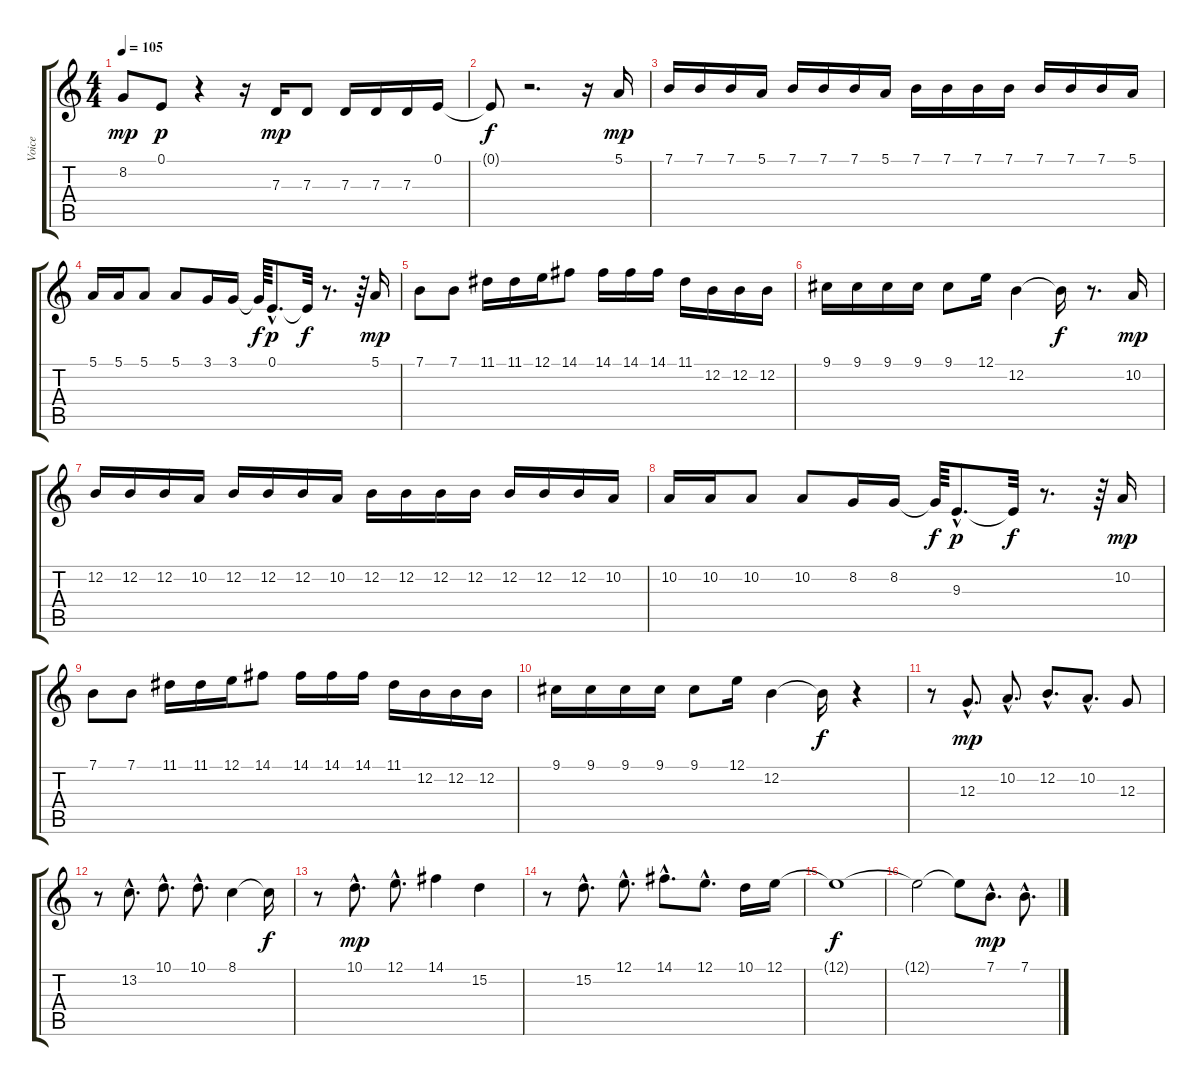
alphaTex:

\track ("Voice" "Voice") {instrument synthvoice}
\staff {score tabs}
\tuning (E4 B3 G3 D3 A2 E2) {hide}
\ts (4 4)
\tempo 105
\clef g2
\ks c
8.2.8{dy mp} 0.1.8{dy p} r.4 r.16 7.3.16{dy mp} 7.3.8 7.3.16 7.3.16 7.3.16 0.1.16 |
0.1{t}.8{dy f} r.2{d} r.16 5.1.16{dy mp} |
7.1.16 7.1.16 7.1.16 5.1.16 7.1.16 7.1.16 7.1.16 5.1.16 7.1.16 7.1.16 7.1.16 7.1.16 7.1.16 7.1.16 7.1.16 5.1.16 |
5.1.16 5.1.16 5.1.8 5.1.8 3.1.16 3.1.16 3.1{t}.64{dy f} 0.1{hac}.8{d dy p} 0.1{t}.32{dy f} r.8{d} r.64 5.1.16{dy mp} |
7.1.8 7.1.8 11.1.16 11.1.16 12.1.16 14.1.8 14.1.16 14.1.16 14.1.16 11.1.16 12.2.16 12.2.16 12.2.16 |
9.1.16 9.1.16 9.1.16 9.1.16 9.1.8 12.1.16 12.2.4 12.2{t}.16{dy f} r.8{d} 10.2.16{dy mp} |
12.2.16 12.2.16 12.2.16 10.2.16 12.2.16 12.2.16 12.2.16 10.2.16 12.2.16 12.2.16 12.2.16 12.2.16 12.2.16 12.2.16 12.2.16 10.2.16 |
10.2.16 10.2.16 10.2.8 10.2.8 8.2.16 8.2.16 8.2{t}.64{dy f} 9.3{hac}.8{d dy p} 9.3{t}.32{dy f} r.8{d} r.64 10.2.16{dy mp} |
7.1.8 7.1.8 11.1.16 11.1.16 12.1.16 14.1.8 14.1.16 14.1.16 14.1.16 11.1.16 12.2.16 12.2.16 12.2.16 |
9.1.16 9.1.16 9.1.16 9.1.16 9.1.8 12.1.16 12.2.4 12.2{t}.16{dy f} r.4 |
r.8 12.3{hac}.8{d dy mp} 10.2{hac}.8{d} 12.2{hac}.8{d} 10.2{hac}.8{d} 12.3.8 |
r.8 13.2{hac}.8{d} 10.1{hac}.8{d} 10.1{hac}.8{d} 8.1.4 8.1{t}.16{dy f} |
r.8 10.1{hac}.8{d dy mp} 12.1{hac}.8{d} 14.1.4 15.2.4 |
r.8 15.2{hac}.8{d} 12.1{hac}.8{d} 14.1{hac}.8{d} 12.1{hac}.8{d} 10.1.16 12.1.16 |
12.1{t}.1{dy f} |
12.1{t}.2 12.1{t}.8 7.1{hac}.8{d dy mp} 7.1{hac}.8{d}
